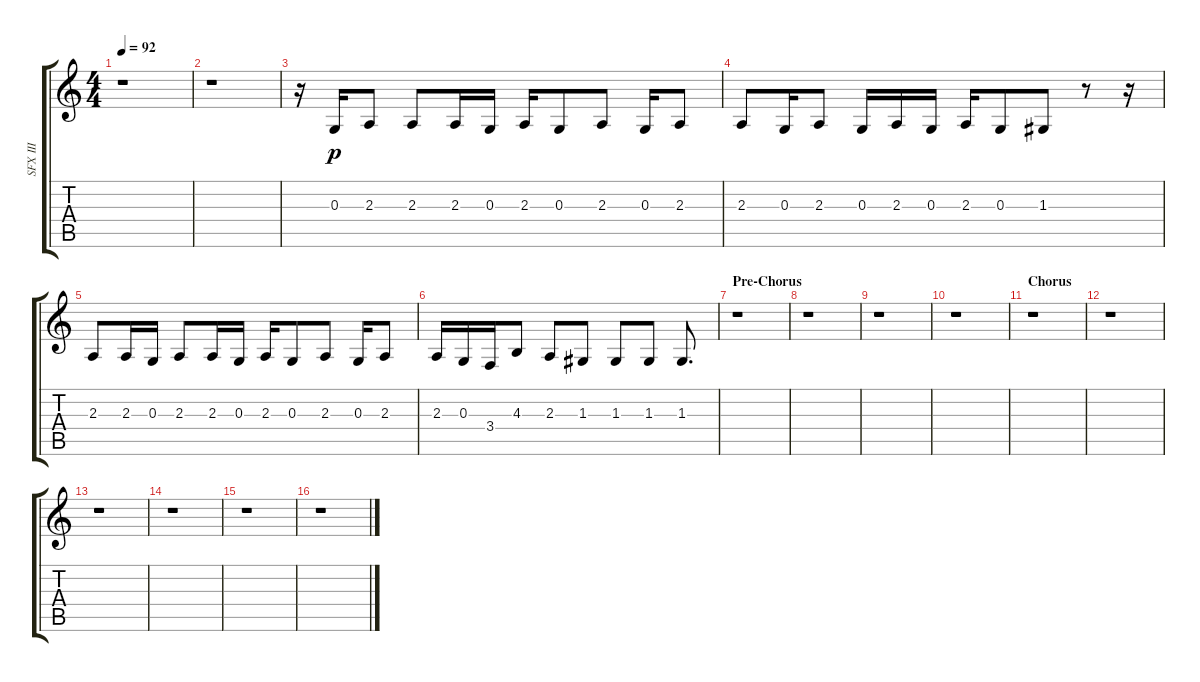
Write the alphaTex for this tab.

\track ("SFX III" "SFX III") {instrument lead6voice}
\staff {score tabs}
\tuning (E4 B3 G3 D3 A2 E2) {hide}
\ts (4 4)
\tempo 92
\clef g2
\ks c
r.1{dy p} |
r.1 |
r.16 0.3.16 2.3.8 2.3.8 2.3.16 0.3.16 2.3.16 0.3.8 2.3.8 0.3.16 2.3.8 |
2.3.8 0.3.16 2.3.8 0.3.16 2.3.16 0.3.16 2.3.16 0.3.8 1.3.8 r.8 r.16 |
2.3.8 2.3.16 0.3.16 2.3.8 2.3.16 0.3.16 2.3.16 0.3.8 2.3.8 0.3.16 2.3.8 |
2.3.16 0.3.16 3.4.16 4.3.8 2.3.8 1.3.8 1.3.8 1.3.8 1.3.8{d} |
\section ("" "Pre-Chorus")
r.1 |
r.1 |
r.1 |
r.1 |
\section ("" "Chorus")
r.1 |
r.1 |
r.1 |
r.1 |
r.1 |
r.1
